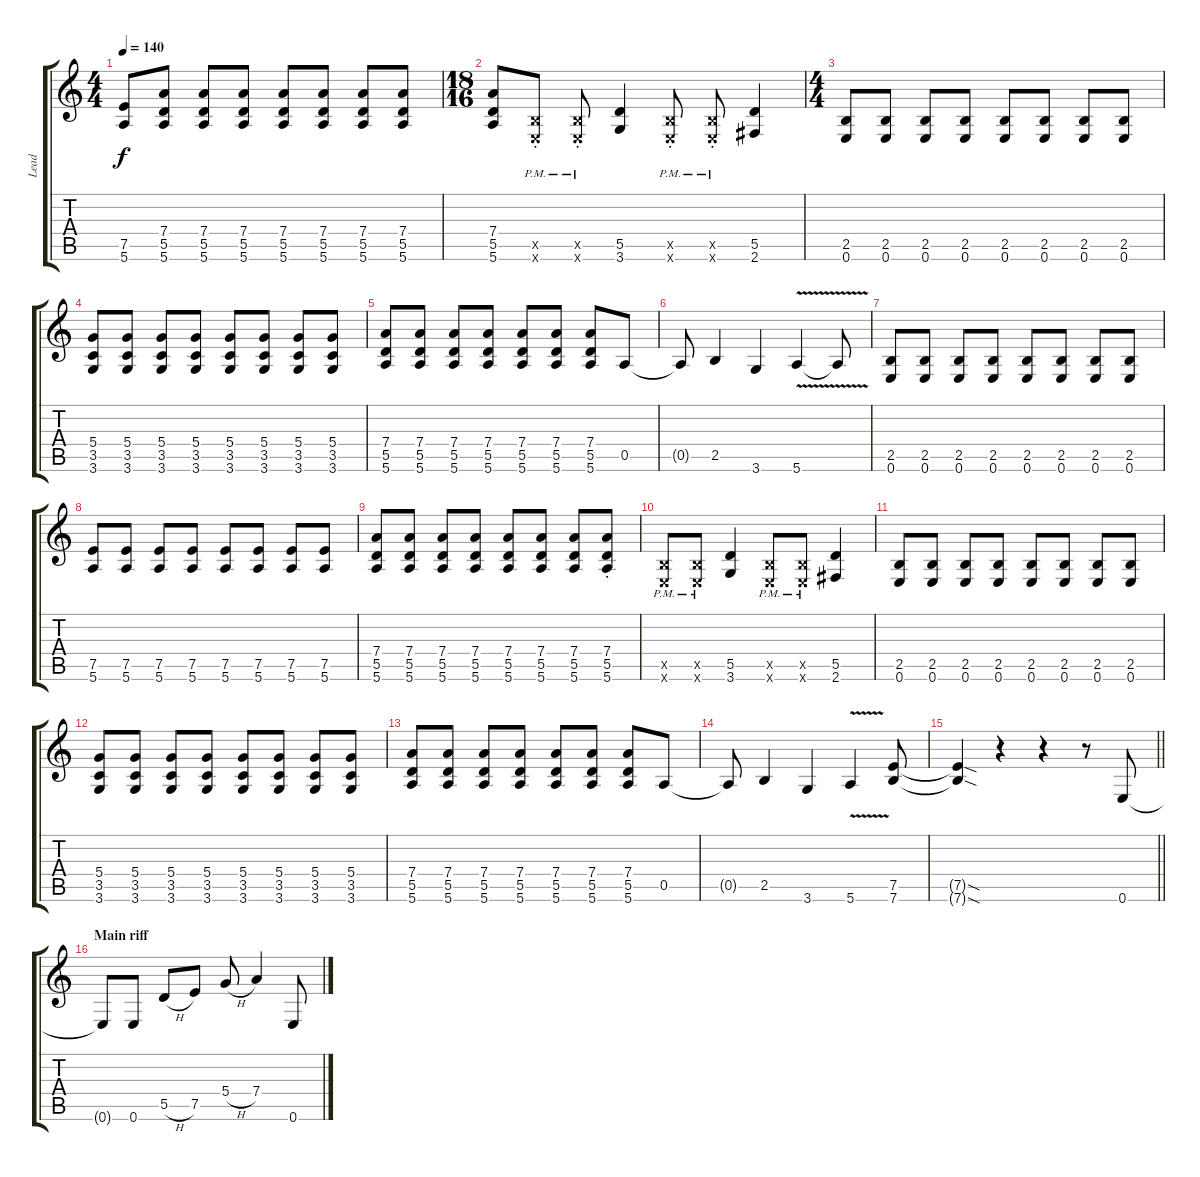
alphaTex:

\track ("Lead" "Lead") {instrument distortionguitar}
\staff {score tabs}
\tuning (E4 B3 G3 D3 A2 E2) {hide}
\ts (4 4)
\tempo 140
\clef g2
\ks c
(7.5 5.6).8{dy f} (7.4 5.5 5.6).8 (7.4 5.5 5.6).8 (7.4 5.5 5.6).8 (7.4 5.5 5.6).8 (7.4 5.5 5.6).8 (7.4 5.5 5.6).8 (7.4 5.5 5.6).8 |
\ts (18 16)
(7.4 5.5 5.6).8 (2.5{pm st x} 0.6{pm st x}).8 (2.5{pm st x} 0.6{pm st x}).8 (5.5 3.6).4 (2.5{pm st x} 0.6{pm st x}).8 (2.5{pm st x} 0.6{pm st x}).8 (5.5 2.6).4 |
\ts (4 4)
(2.5 0.6).8 (2.5 0.6).8 (2.5 0.6).8 (2.5 0.6).8 (2.5 0.6).8 (2.5 0.6).8 (2.5 0.6).8 (2.5 0.6).8 |
(5.4 3.5 3.6).8 (5.4 3.5 3.6).8 (5.4 3.5 3.6).8 (5.4 3.5 3.6).8 (5.4 3.5 3.6).8 (5.4 3.5 3.6).8 (5.4 3.5 3.6).8 (5.4 3.5 3.6).8 |
(7.4 5.5 5.6).8 (7.4 5.5 5.6).8 (7.4 5.5 5.6).8 (7.4 5.5 5.6).8 (7.4 5.5 5.6).8 (7.4 5.5 5.6).8 (7.4 5.5 5.6).8 0.5.8 |
0.5{t}.8 2.5.4 3.6.4 5.6{v}.4 5.6{t}.8 |
(2.5 0.6).8 (2.5 0.6).8 (2.5 0.6).8 (2.5 0.6).8 (2.5 0.6).8 (2.5 0.6).8 (2.5 0.6).8 (2.5 0.6).8 |
(7.5 5.6).8 (7.5 5.6).8 (7.5 5.6).8 (7.5 5.6).8 (7.5 5.6).8 (7.5 5.6).8 (7.5 5.6).8 (7.5 5.6).8 |
(7.4 5.5 5.6).8 (7.4 5.5 5.6).8 (7.4 5.5 5.6).8 (7.4 5.5 5.6).8 (7.4 5.5 5.6).8 (7.4 5.5 5.6).8 (7.4 5.5 5.6).8 (7.4 5.5{st} 5.6{st}).8 |
(2.5{pm x} 0.6{pm x}).8 (2.5{pm x} 0.6{pm x}).8 (5.5 3.6).4 (2.5{pm x} 0.6{pm x}).8 (2.5{pm x} 0.6{pm x}).8 (5.5 2.6).4 |
(2.5 0.6).8 (2.5 0.6).8 (2.5 0.6).8 (2.5 0.6).8 (2.5 0.6).8 (2.5 0.6).8 (2.5 0.6).8 (2.5 0.6).8 |
(5.4 3.5 3.6).8 (5.4 3.5 3.6).8 (5.4 3.5 3.6).8 (5.4 3.5 3.6).8 (5.4 3.5 3.6).8 (5.4 3.5 3.6).8 (5.4 3.5 3.6).8 (5.4 3.5 3.6).8 |
(7.4 5.5 5.6).8 (7.4 5.5 5.6).8 (7.4 5.5 5.6).8 (7.4 5.5 5.6).8 (7.4 5.5 5.6).8 (7.4 5.5 5.6).8 (7.4 5.5 5.6).8 0.5.8 |
0.5{t}.8 2.5.4 3.6.4 5.6{v}.4 (7.5 7.6).8 |
\barLineRight lightlight
(7.5{sod t} 7.6{sod t}).4 r.4 r.4 r.8 0.6.8 |
\section ("" "Main riff")
0.6{t}.8 0.6.8 5.5{h}.8 7.5.8 5.4{h}.8 7.4.4 0.6.8
